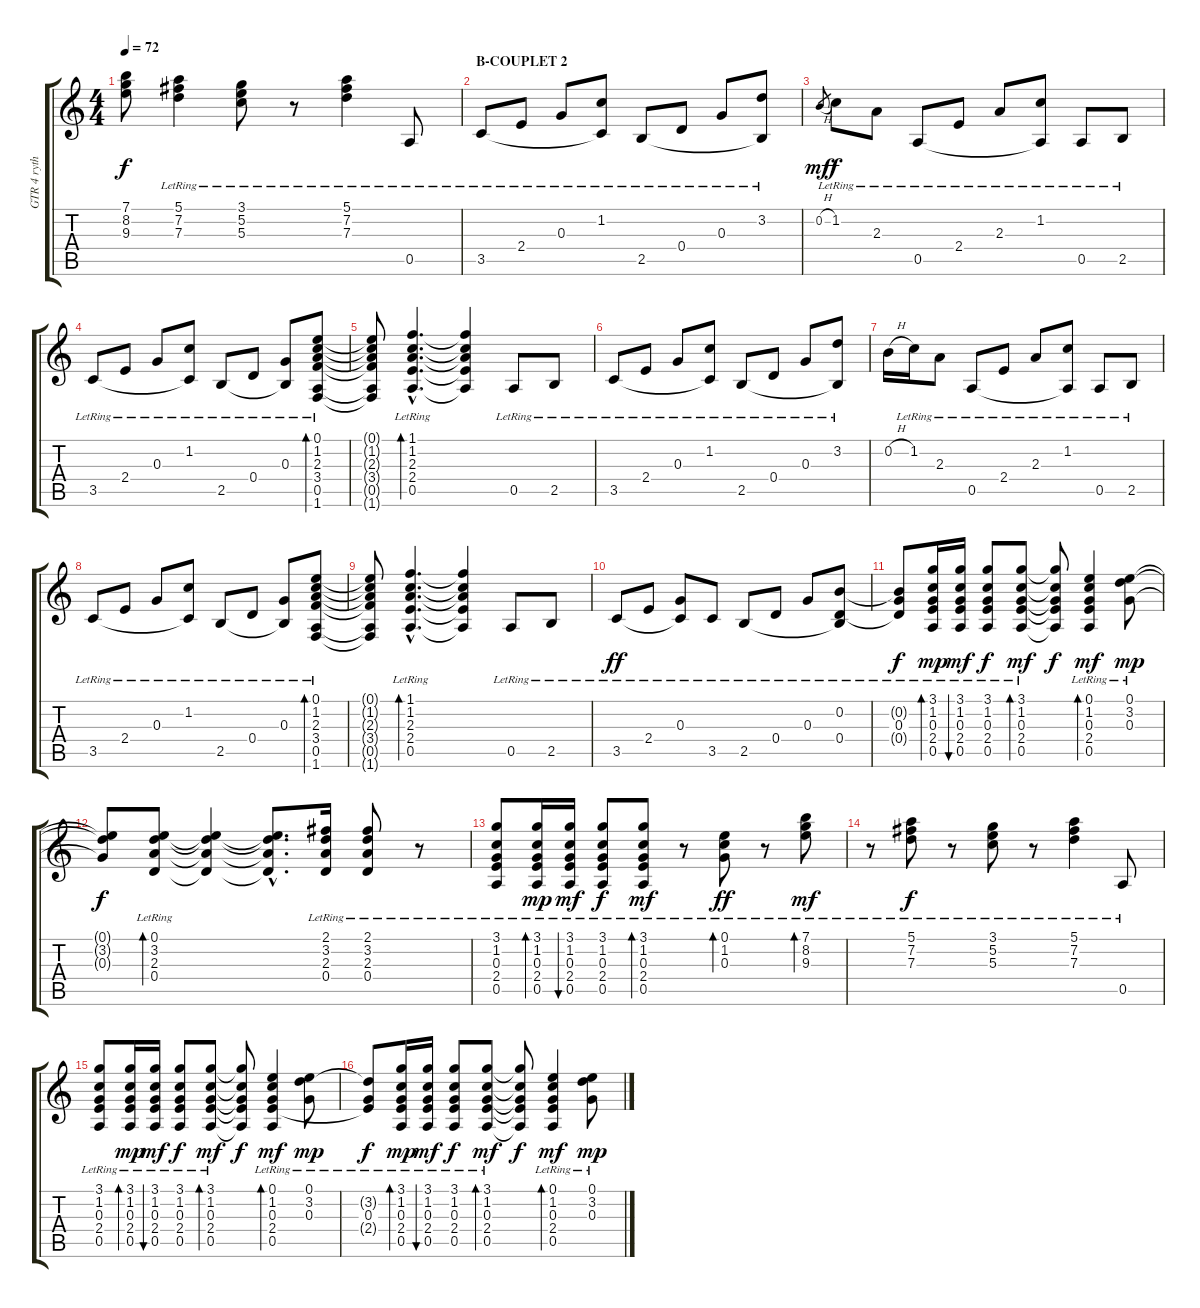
\track ("GTR 4 rythm acoust." "GTR 4 ryth") {instrument acousticguitarsteel}
\staff {score tabs}
\tuning (E4 B3 G3 D3 A2 E2) {hide}
\ts (4 4)
\tempo 72
\clef g2
\ks c
(7.1{t} 8.2{t} 9.3{t}).8{dy f} (5.1{lr} 7.2{lr} 7.3{lr}).4 (3.1{lr} 5.2{lr} 5.3{lr}).8 r.8 (5.1{lr} 7.2{lr} 7.3{lr}).4 0.5{lr}.8 |
\section ("" "B-COUPLET 2")
3.5{lr}.8 2.4{lr}.8 0.3{lr}.8 (1.2{lr} 3.5{t}).8 2.5{lr}.8 0.4{lr}.8 0.3{lr}.8 (3.2{lr} 2.5{t}).8 |
0.2{h}.8{gr dy mf} 1.2{lr}.8{dy f} 2.3{lr}.8 0.5{lr}.8 2.4{lr}.8 2.3{lr}.8 (1.2{lr} 0.5{t}).8 0.5{lr}.8 2.5{lr}.8 |
3.5{lr}.8 2.4{lr}.8 0.3{lr}.8 (1.2{lr} 3.5{t}).8 2.5{lr}.8 0.4{lr}.8 (0.3{lr} 2.5{t}).8 (0.1{lr} 1.2{lr} 2.3{lr} 3.4{lr} 0.5{lr} 1.6{lr}).8{bd 60} |
(0.1{t} 1.2{t} 2.3{t} 3.4{t} 0.5{t} 1.6{t}).8 (1.1{hac lr} 1.2{hac lr} 2.3{hac lr} 2.4{hac lr} 0.5{hac lr}).4{d bd 60} (1.1{t} 1.2{t} 2.3{t} 2.4{t} 0.5{t}).4 0.5{lr}.8 2.5{lr}.8 |
3.5{lr}.8 2.4{lr}.8 0.3{lr}.8 (1.2{lr} 3.5{t}).8 2.5{lr}.8 0.4{lr}.8 0.3{lr}.8 (3.2{lr} 2.5{t}).8 |
0.2{h}.16 1.2{lr}.16 2.3{lr}.8 0.5{lr}.8 2.4{lr}.8 2.3{lr}.8 (1.2{lr} 0.5{t}).8 0.5{lr}.8 2.5{lr}.8 |
3.5{lr}.8 2.4{lr}.8 0.3{lr}.8 (1.2{lr} 3.5{t}).8 2.5{lr}.8 0.4{lr}.8 (0.3{lr} 2.5{t}).8 (0.1{lr} 1.2{lr} 2.3{lr} 3.4{lr} 0.5{lr} 1.6{lr}).8{bd 60} |
(0.1{t} 1.2{t} 2.3{t} 3.4{t} 0.5{t} 1.6{t}).8 (1.1{hac lr} 1.2{hac lr} 2.3{hac lr} 2.4{hac lr} 0.5{hac lr}).4{d bd 60} (1.1{t} 1.2{t} 2.3{t} 2.4{t} 0.5{t}).4 0.5{lr}.8 2.5{lr}.8 |
3.5{lr}.8{dy ff} 2.4{lr}.8 (0.3{lr} 3.5{t}).8 3.5{lr}.8 2.5{lr}.8 0.4{lr}.8 0.3{lr}.8 (0.2{lr} 0.4{lr} 2.5{t}).8 |
(0.2{t} 0.3{lr} 0.4{t}).8{dy f} (3.1{lr} 1.2{lr} 0.3{lr} 2.4{lr} 0.5{lr}).16{bd 60 dy mp} (3.1{lr} 1.2{lr} 0.3{lr} 2.4{lr} 0.5{lr}).16{bu 120 dy mf} (3.1{lr} 1.2{lr} 0.3{lr} 2.4{lr} 0.5{lr}).8{dy f} (3.1{lr} 1.2{lr} 0.3{lr} 2.4{lr} 0.5{lr}).8{bd 30 dy mf} (3.1{t} 1.2{t} 0.3{t} 2.4{t} 0.5{t}).8{dy f} (0.1{lr} 1.2{lr} 0.3{lr} 2.4{lr} 0.5{lr}).4{bd 60 dy mf} (0.1{lr} 3.2{lr} 0.3{lr}).8{dy mp} |
(0.1{t} 3.2{t} 0.3{t}).8{dy f} (0.1{lr} 3.2{lr} 2.3{lr} 0.4{lr}).8{bd 60} (0.1{t} 3.2{t} 2.3{t} 0.4{t}).4 (0.1{hac t} 3.2{hac t} 2.3{hac t} 0.4{hac t}).8{d} (2.1{lr} 3.2{lr} 2.3{lr} 0.4{lr}).16 (2.1{lr} 3.2{lr} 2.3{lr} 0.4{lr}).8 r.8 |
(3.1{lr} 1.2{lr} 0.3{lr} 2.4{lr} 0.5{lr}).8 (3.1{lr} 1.2{lr} 0.3{lr} 2.4{lr} 0.5{lr}).16{bd 60 dy mp} (3.1{lr} 1.2{lr} 0.3{lr} 2.4{lr} 0.5{lr}).16{bu 120 dy mf} (3.1{lr} 1.2{lr} 0.3{lr} 2.4{lr} 0.5{lr}).8{dy f} (3.1{lr} 1.2{lr} 0.3{lr} 2.4{lr} 0.5{lr}).8{bd 30 dy mf} r.8 (0.1{lr} 1.2{lr} 0.3{lr}).8{bd 60 dy ff} r.8 (7.1{lr} 8.2{lr} 9.3{lr}).8{bd 30 dy mf} |
r.8 (5.1{lr} 7.2{lr} 7.3{lr}).8{dy f} r.8 (3.1{lr} 5.2{lr} 5.3{lr}).8 r.8 (5.1{lr} 7.2{lr} 7.3{lr}).4 0.5{lr}.8 |
(3.1{lr} 1.2{lr} 0.3{lr} 2.4{lr} 0.5{lr}).8 (3.1{lr} 1.2{lr} 0.3{lr} 2.4{lr} 0.5{lr}).16{bd 60 dy mp} (3.1{lr} 1.2{lr} 0.3{lr} 2.4{lr} 0.5{lr}).16{bu 120 dy mf} (3.1{lr} 1.2{lr} 0.3{lr} 2.4{lr} 0.5{lr}).8{dy f} (3.1{lr} 1.2{lr} 0.3{lr} 2.4{lr} 0.5{lr}).8{bd 30 dy mf} (3.1{t} 1.2{t} 0.3{t} 2.4{t} 0.5{t}).8{dy f} (0.1{lr} 1.2{lr} 0.3{lr} 2.4{lr} 0.5{lr}).4{bd 60 dy mf} (0.1{lr} 3.2{lr} 0.3{lr}).8{dy mp} |
(3.2{t} 0.3{lr} 2.4{t}).8{dy f} (3.1{lr} 1.2{lr} 0.3{lr} 2.4{lr} 0.5{lr}).16{bd 60 dy mp} (3.1{lr} 1.2{lr} 0.3{lr} 2.4{lr} 0.5{lr}).16{bu 120 dy mf} (3.1{lr} 1.2{lr} 0.3{lr} 2.4{lr} 0.5{lr}).8{dy f} (3.1{lr} 1.2{lr} 0.3{lr} 2.4{lr} 0.5{lr}).8{bd 30 dy mf} (3.1{t} 1.2{t} 0.3{t} 2.4{t} 0.5{t}).8{dy f} (0.1{lr} 1.2{lr} 0.3{lr} 2.4{lr} 0.5{lr}).4{bd 60 dy mf} (0.1{lr} 3.2{lr} 0.3{lr}).8{dy mp}
